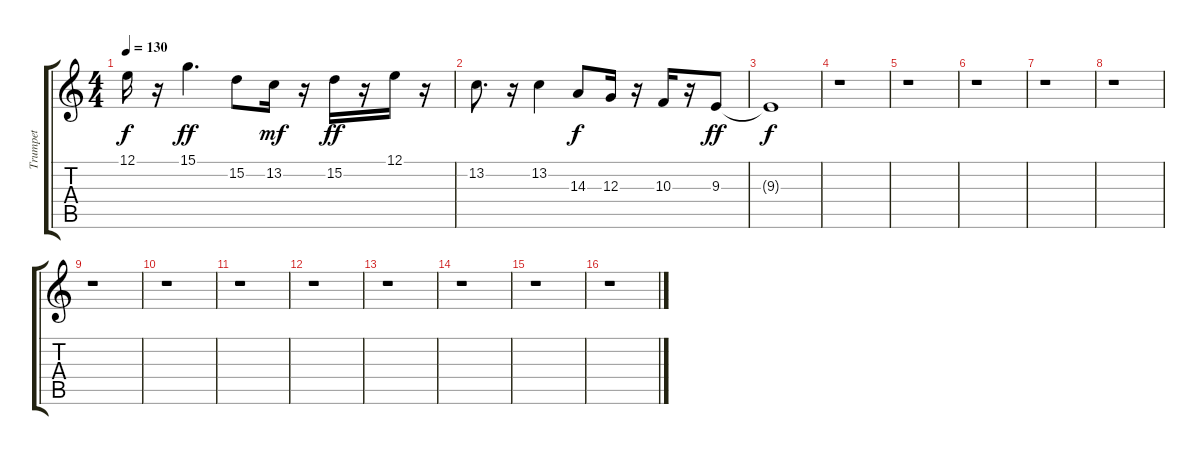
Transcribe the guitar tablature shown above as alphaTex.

\track ("Trumpet" "Trumpet") {instrument trumpet}
\staff {score tabs}
\tuning (E4 B3 G3 D3 A2 E2) {hide}
\ts (4 4)
\tempo 130
\clef g2
\ks c
12.1{t}.16{dy f} r.16 15.1.4{d dy ff} 15.2.8 13.2.16{dy mf} r.16 15.2.16{dy ff} r.16 12.1.16 r.16 |
13.2.8{d} r.16 13.2.4 14.3.8{dy f} 12.3.16 r.16 10.3.16 r.16 9.3.8{dy ff} |
9.3{t}.1{dy f} |
r.1 |
r.1 |
r.1 |
r.1 |
r.1 |
r.1 |
r.1 |
r.1 |
r.1 |
r.1 |
r.1 |
r.1 |
r.1
